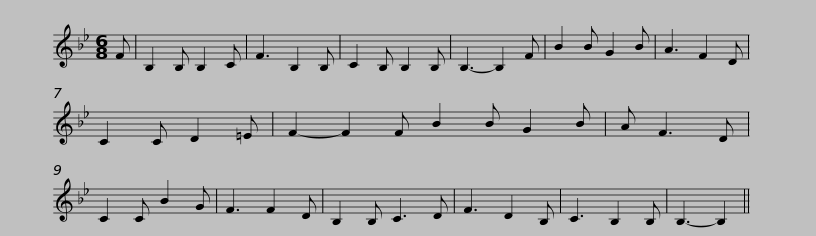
X:1
L:1/8
M:6/8
I:linebreak $
K:Bb
V:1 treble
V:1
 F | B,2 B, B,2 C | F3 B,2 B, | C2 B, B,2 B, | B,3- B,2 F | %5
 B2 B G2 B | A3 F2 D | C2 C D2 =E |$ F2- F2 F B2 B G2 B | A F3 D | %10
 C2 C B2 G | F3 F2 D | B,2 B, C3 D | F3 D2 B, | C3 B,2 B, | %15
 B,3- B,2 || %16
